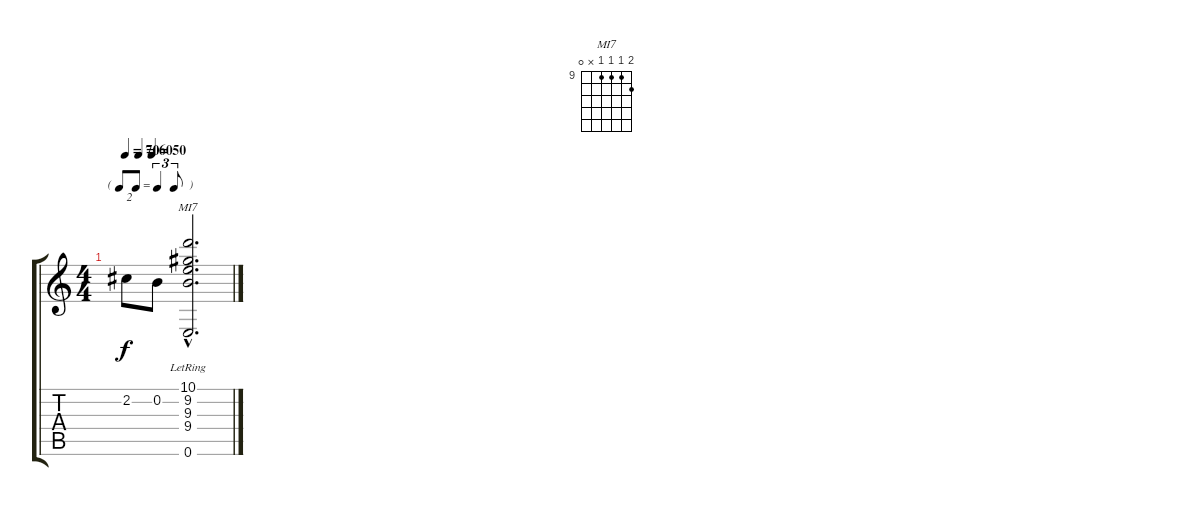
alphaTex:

\track "" {instrument acousticguitarnylon}
\staff {score tabs}
\tuning (E4 B3 G3 D3 A2 E2) {hide}
\chord ("MI7" 10 9 9 9 x 0) {firstfret 9}
\ts (4 4)
\tf triplet8th
\tempo 70
\tempo (60 0.125)
\tempo (50 0.25)
\clef g2
\ks c
2.2.8{txt "2" dy f} 0.2.8 (10.1{hac lr} 9.2{hac} 9.3{hac lr} 9.4{hac} 0.6{hac}).2{d ch "MI7"}
